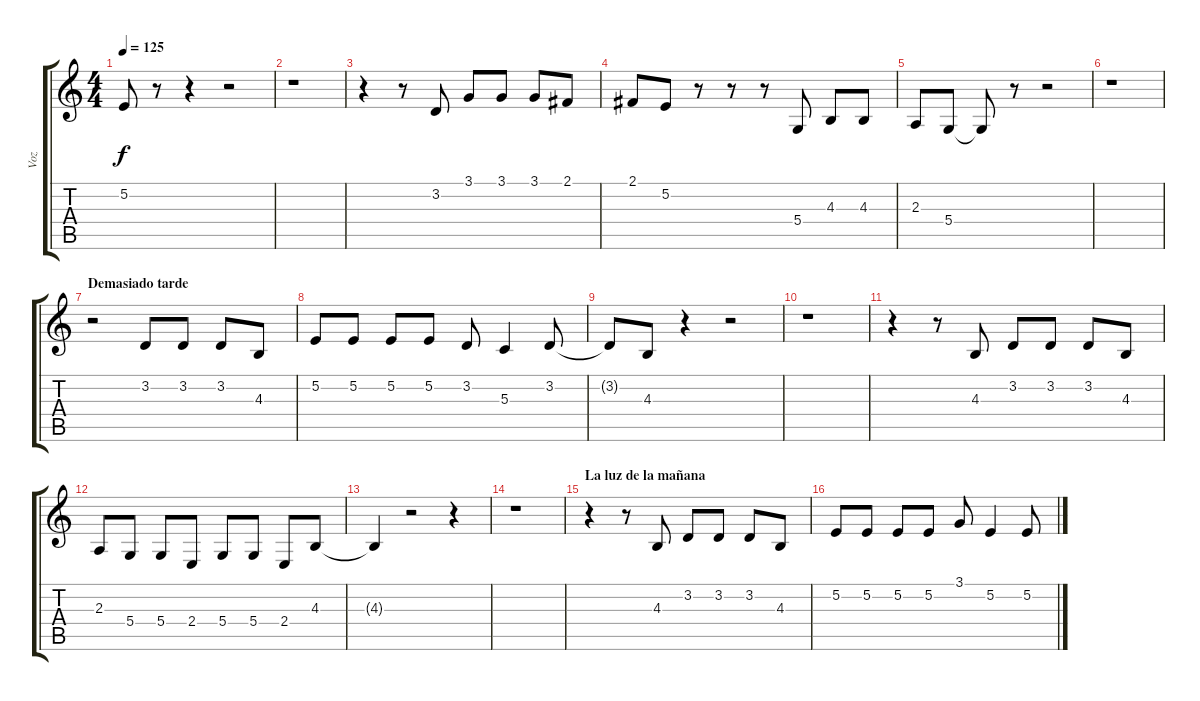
\track ("Voz" "Voz") {instrument tuba}
\staff {score tabs}
\tuning (E4 B3 G3 D3 A2 E2) {hide}
\ts (4 4)
\tempo 125
\clef g2
\ks c
5.2{t}.8{dy f} r.8 r.4 r.2 |
r.1 |
r.4 r.8 3.2.8 3.1.8 3.1.8 3.1.8 2.1.8 |
2.1.8 5.2.8 r.8 r.8 r.8 5.4.8 4.3.8 4.3.8 |
2.3.8 5.4.8 5.4{t}.8 r.8 r.2 |
r.1 |
\section ("" "Demasiado tarde")
r.2 3.2.8 3.2.8 3.2.8 4.3.8 |
5.2.8 5.2.8 5.2.8 5.2.8 3.2.8 5.3.4 3.2.8 |
3.2{t}.8 4.3.8 r.4 r.2 |
r.1 |
r.4 r.8 4.3.8 3.2.8 3.2.8 3.2.8 4.3.8 |
2.3.8 5.4.8 5.4.8 2.4.8 5.4.8 5.4.8 2.4.8 4.3.8 |
4.3{t}.4 r.2 r.4 |
r.1 |
\section ("" "La luz de la mañana")
r.4 r.8 4.3.8 3.2.8 3.2.8 3.2.8 4.3.8 |
5.2.8 5.2.8 5.2.8 5.2.8 3.1.8 5.2.4 5.2.8
